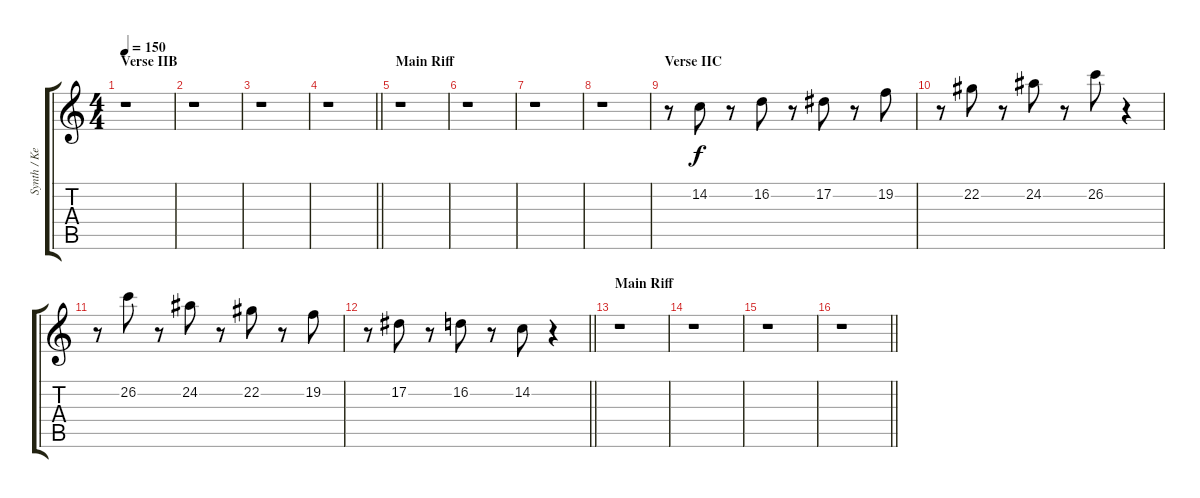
\track ("Synth / Keyboard II" "Synth / Ke") {instrument lead1square}
\staff {score tabs}
\tuning (Eb4 Bb3 Gb3 Db3 Ab2 Db2) {hide}
\ts (4 4)
\section ("" "Verse IIB")
\tempo 150
\clef g2
\ks c
r.1{dy f} |
r.1 |
r.1 |
\barLineRight lightlight
r.1 |
\section ("" "Main Riff")
r.1 |
r.1 |
r.1 |
r.1 |
\section ("" "Verse IIC")
r.8 14.2.8 r.8 16.2.8 r.8 17.2.8 r.8 19.2.8 |
r.8 22.2.8 r.8 24.2.8 r.8 26.2.8 r.4 |
r.8 26.2.8 r.8 24.2.8 r.8 22.2.8 r.8 19.2.8 |
\barLineRight lightlight
r.8 17.2.8 r.8 16.2.8 r.8 14.2.8 r.4 |
\section ("" "Main Riff")
r.1 |
r.1 |
r.1 |
\barLineRight lightlight
r.1
